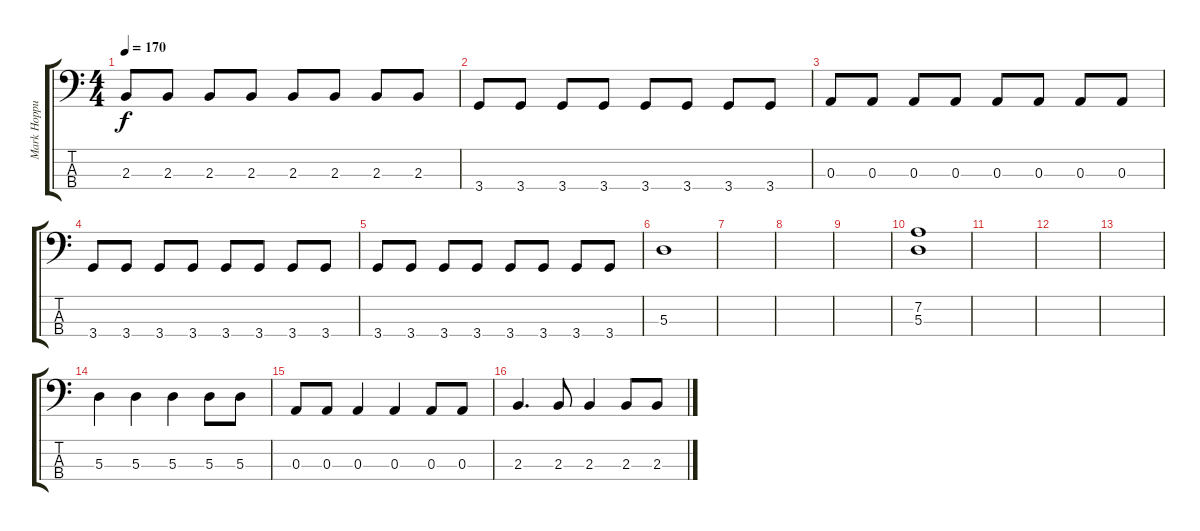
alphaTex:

\track ("Mark Hoppus" "Mark Hoppu") {instrument electricbassfinger}
\staff {score tabs}
\tuning (G2 D2 A1 E1) {hide}
\ts (4 4)
\tempo 170
\clef f4
\ks c
2.3.8{dy f} 2.3.8 2.3.8 2.3.8 2.3.8 2.3.8 2.3.8 2.3.8 |
3.4.8 3.4.8 3.4.8 3.4.8 3.4.8 3.4.8 3.4.8 3.4.8 |
0.3.8 0.3.8 0.3.8 0.3.8 0.3.8 0.3.8 0.3.8 0.3.8 |
3.4.8 3.4.8 3.4.8 3.4.8 3.4.8 3.4.8 3.4.8 3.4.8 |
3.4.8 3.4.8 3.4.8 3.4.8 3.4.8 3.4.8 3.4.8 3.4.8 |
5.3.1 |
|
|
|
(7.2 5.3).1 |
|
|
|
5.3.4 5.3.4 5.3.4 5.3.8 5.3.8 |
0.3.8 0.3.8 0.3.4 0.3.4 0.3.8 0.3.8 |
2.3.4{d} 2.3.8 2.3.4 2.3.8 2.3.8
